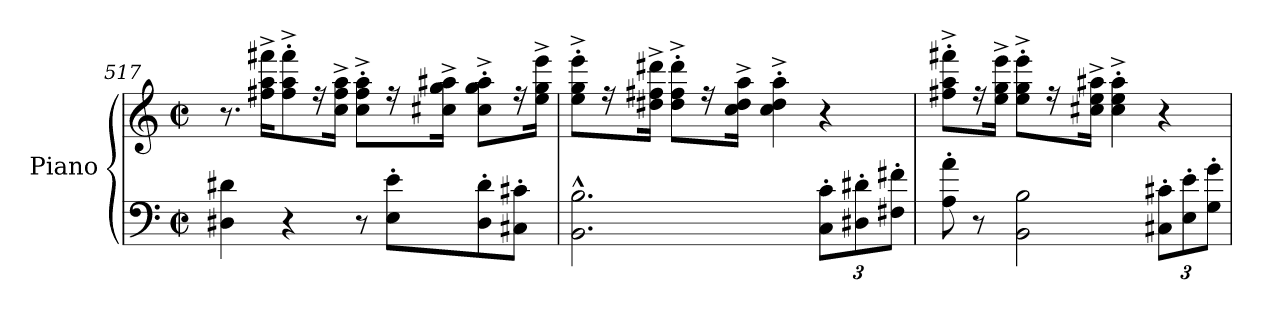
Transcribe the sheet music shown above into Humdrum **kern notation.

**kern	**kern
*part1	*part1
*staff2	*staff1
*I"Piano	*
*I'Pno	*
*clefF4	*clefG2
*k[]	*k[]
*M2/2	*M2/2
*met(c|)	*met(c|)
=517	=517
4D#X\ 4d#X\	8.r
.	16ff#X\^ 16aa\^ 16fff#X\^KL
4r	8ff#\'^ 8aa\'^ 8fff#\'^
.	16rff
.	16cc\^ 16ff#\^ 16aa\^Jk
8r	8cc\'^ 8ff#\'^ 8aa\'^L
8E\' 8e\'L	16rff
.	16cc#X\^ 16gg\^ 16aa#X\^Jk
8D#\' 8d#\'	8cc#\'^ 8gg\'^ 8aa#\'^L
8C#X\' 8c#X\'J	16rff
.	16ee\^ 16gg\^ 16eee\^Jk
=518	=518
2.BB\^^ 2.B\^^	8ee\'^ 8gg\'^ 8eee\'^L
.	16rff
.	16dd#X\^ 16ff#X\^ 16ddd#X\^Jk
.	8dd#\'^ 8ff#\'^ 8ddd#\'^L
.	16rff
.	16cc\^ 16dd#\^ 16aa\^Jk
.	4cc\'^ 4dd#\'^ 4aa\'^
*Xbrackettup	*
12C\' 12c\'L	4r
12D#X\' 12d#X\'	.
12F#X\' 12f#X\'J	.
!!LO:LB:g=z
=519	=519
8A\' 8a\'	8ff#X\'^ 8aa\'^ 8fff#X\'^L
8r	16rff
.	16ee\^ 16gg\^ 16eee\^Jk
2BB\ 2B\	8ee\'^ 8gg\'^ 8eee\'^L
.	16rff
.	16cc#X\^ 16ee\^ 16aa#X\^Jk
.	4cc#\'^ 4ee\'^ 4aa#\'^
12C#X\' 12c#X\'L	4r
12E\' 12e\'	.
12G\' 12g\'J	.
=	=
*-	*-
